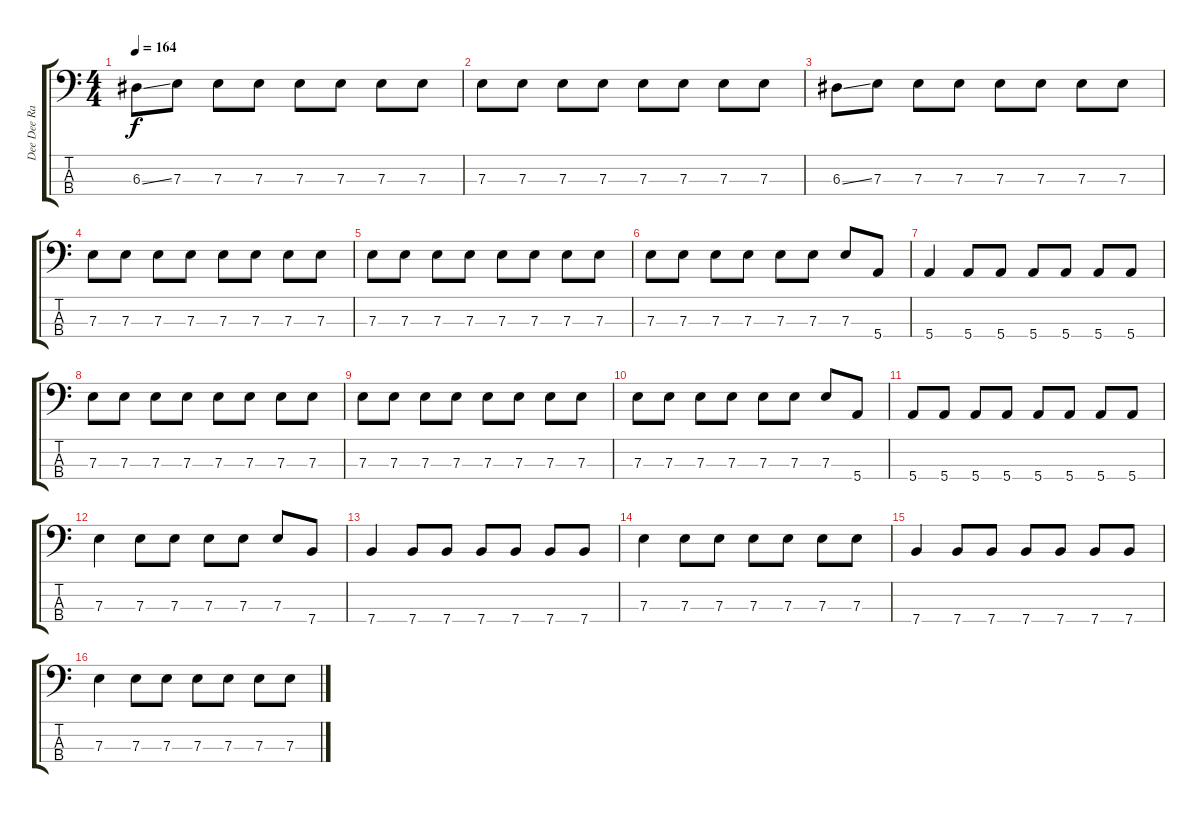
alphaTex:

\track ("Dee Dee Ramone (Bass)" "Dee Dee Ra") {instrument electricbassfinger}
\staff {score tabs}
\tuning (G2 D2 A1 E1) {hide}
\ts (4 4)
\tempo 164
\clef f4
\ks c
6.3{ss}.8{dy f instrument electricbassfinger} 7.3.8 7.3.8 7.3.8 7.3.8 7.3.8 7.3.8 7.3.8 |
7.3.8 7.3.8 7.3.8 7.3.8 7.3.8 7.3.8 7.3.8 7.3.8 |
6.3{ss}.8 7.3.8 7.3.8 7.3.8 7.3.8 7.3.8 7.3.8 7.3.8 |
7.3.8 7.3.8 7.3.8 7.3.8 7.3.8 7.3.8 7.3.8 7.3.8 |
7.3.8 7.3.8 7.3.8 7.3.8 7.3.8 7.3.8 7.3.8 7.3.8 |
7.3.8 7.3.8 7.3.8 7.3.8 7.3.8 7.3.8 7.3.8 5.4.8 |
5.4.4 5.4.8 5.4.8 5.4.8 5.4.8 5.4.8 5.4.8 |
7.3.8 7.3.8 7.3.8 7.3.8 7.3.8 7.3.8 7.3.8 7.3.8 |
7.3.8 7.3.8 7.3.8 7.3.8 7.3.8 7.3.8 7.3.8 7.3.8 |
7.3.8 7.3.8 7.3.8 7.3.8 7.3.8 7.3.8 7.3.8 5.4.8 |
5.4.8 5.4.8 5.4.8 5.4.8 5.4.8 5.4.8 5.4.8 5.4.8 |
7.3.4 7.3.8 7.3.8 7.3.8 7.3.8 7.3.8 7.4.8 |
7.4.4 7.4.8 7.4.8 7.4.8 7.4.8 7.4.8 7.4.8 |
7.3.4 7.3.8 7.3.8 7.3.8 7.3.8 7.3.8 7.3.8 |
7.4.4 7.4.8 7.4.8 7.4.8 7.4.8 7.4.8 7.4.8 |
7.3.4 7.3.8 7.3.8 7.3.8 7.3.8 7.3.8 7.3.8
